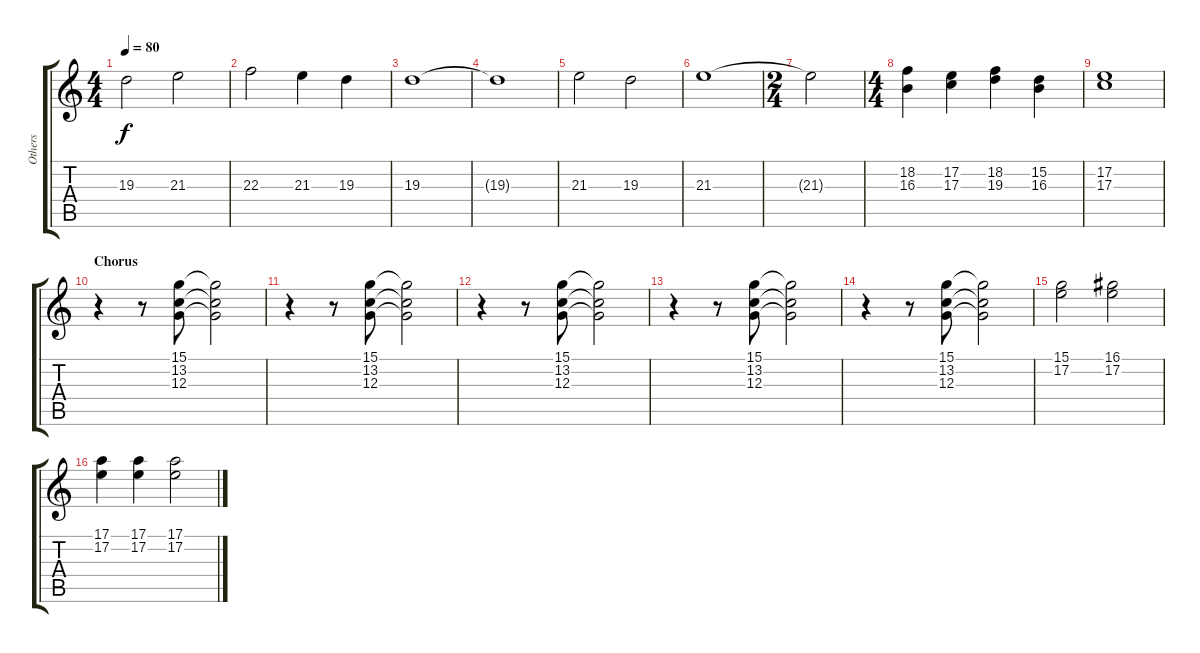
\track ("Others" "Others") {instrument brasssection}
\staff {score tabs}
\tuning (E4 B3 G3 D3 A2 E2) {hide}
\ts (4 4)
\tempo 80
\clef g2
\ks c
19.3.2{dy f} 21.3.2 |
22.3.2 21.3.4 19.3.4 |
19.3.1 |
19.3{t}.1 |
21.3.2 19.3.2 |
21.3.1 |
\ts (2 4)
21.3{t}.2 |
\ts (4 4)
(18.2 16.3).4 (17.2 17.3).4 (18.2 19.3).4 (15.2 16.3).4 |
(17.2 17.3).1 |
\section ("" "Chorus")
r.4 r.8 (15.1 13.2 12.3).8 (15.1{t} 13.2{t} 12.3{t}).2 |
r.4 r.8 (15.1 13.2 12.3).8 (15.1{t} 13.2{t} 12.3{t}).2 |
r.4 r.8 (15.1 13.2 12.3).8 (15.1{t} 13.2{t} 12.3{t}).2 |
r.4 r.8 (15.1 13.2 12.3).8 (15.1{t} 13.2{t} 12.3{t}).2 |
r.4 r.8 (15.1 13.2 12.3).8 (15.1{t} 13.2{t} 12.3{t}).2 |
(15.1 17.2).2 (16.1 17.2).2 |
(17.1 17.2).4 (17.1 17.2).4 (17.1 17.2).2
